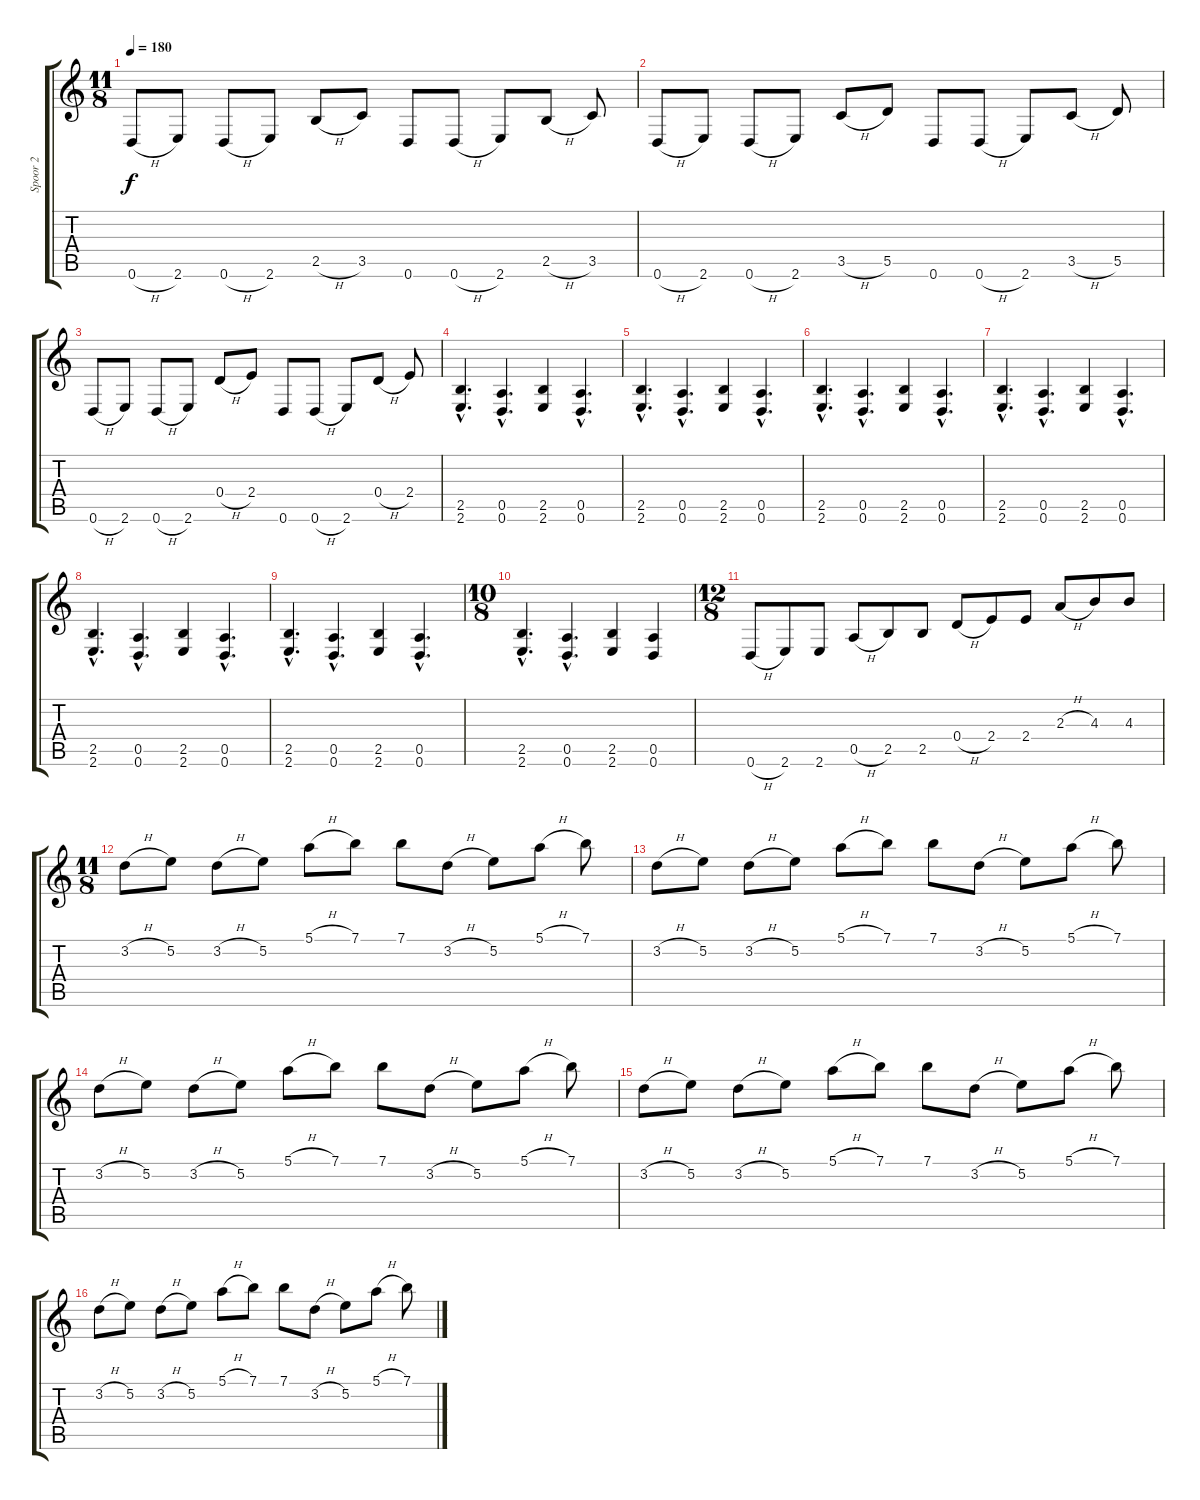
\track ("Spoor 2" "Spoor 2") {instrument distortionguitar}
\staff {score tabs}
\tuning (E4 B3 G3 D3 A2 D2) {hide}
\ts (11 8)
\tempo 180
\clef g2
\ks c
0.6{h}.8{dy f} 2.6.8 0.6{h}.8 2.6.8 2.5{h}.8 3.5.8 0.6.8 0.6{h}.8 2.6.8 2.5{h}.8 3.5.8 |
0.6{h}.8 2.6.8 0.6{h}.8 2.6.8 3.5{h}.8 5.5.8 0.6.8 0.6{h}.8 2.6.8 3.5{h}.8 5.5.8 |
0.6{h}.8 2.6.8 0.6{h}.8 2.6.8 0.4{h}.8 2.4.8 0.6.8 0.6{h}.8 2.6.8 0.4{h}.8 2.4.8 |
(2.5{hac} 2.6{hac}).4{d} (0.5{hac} 0.6{hac}).4{d} (2.5 2.6).4 (0.5{hac} 0.6{hac}).4{d} |
(2.5{hac} 2.6{hac}).4{d} (0.5{hac} 0.6{hac}).4{d} (2.5 2.6).4 (0.5{hac} 0.6{hac}).4{d} |
(2.5{hac} 2.6{hac}).4{d} (0.5{hac} 0.6{hac}).4{d} (2.5 2.6).4 (0.5{hac} 0.6{hac}).4{d} |
(2.5{hac} 2.6{hac}).4{d} (0.5{hac} 0.6{hac}).4{d} (2.5 2.6).4 (0.5{hac} 0.6{hac}).4{d} |
(2.5{hac} 2.6{hac}).4{d} (0.5{hac} 0.6{hac}).4{d} (2.5 2.6).4 (0.5{hac} 0.6{hac}).4{d} |
(2.5{hac} 2.6{hac}).4{d} (0.5{hac} 0.6{hac}).4{d} (2.5 2.6).4 (0.5{hac} 0.6{hac}).4{d} |
\ts (10 8)
(2.5{hac} 2.6{hac}).4{d} (0.5{hac} 0.6{hac}).4{d} (2.5 2.6).4 (0.5 0.6).4 |
\ts (12 8)
0.6{h}.8 2.6.8 2.6.8 0.5{h}.8 2.5.8 2.5.8 0.4{h}.8 2.4.8 2.4.8 2.3{h}.8 4.3.8 4.3.8 |
\ts (11 8)
3.2{h}.8 5.2.8 3.2{h}.8 5.2.8 5.1{h}.8 7.1.8 7.1.8 3.2{h}.8 5.2.8 5.1{h}.8 7.1.8 |
3.2{h}.8 5.2.8 3.2{h}.8 5.2.8 5.1{h}.8 7.1.8 7.1.8 3.2{h}.8 5.2.8 5.1{h}.8 7.1.8 |
3.2{h}.8 5.2.8 3.2{h}.8 5.2.8 5.1{h}.8 7.1.8 7.1.8 3.2{h}.8 5.2.8 5.1{h}.8 7.1.8 |
3.2{h}.8 5.2.8 3.2{h}.8 5.2.8 5.1{h}.8 7.1.8 7.1.8 3.2{h}.8 5.2.8 5.1{h}.8 7.1.8 |
3.2{h}.8 5.2.8 3.2{h}.8 5.2.8 5.1{h}.8 7.1.8 7.1.8 3.2{h}.8 5.2.8 5.1{h}.8 7.1.8
